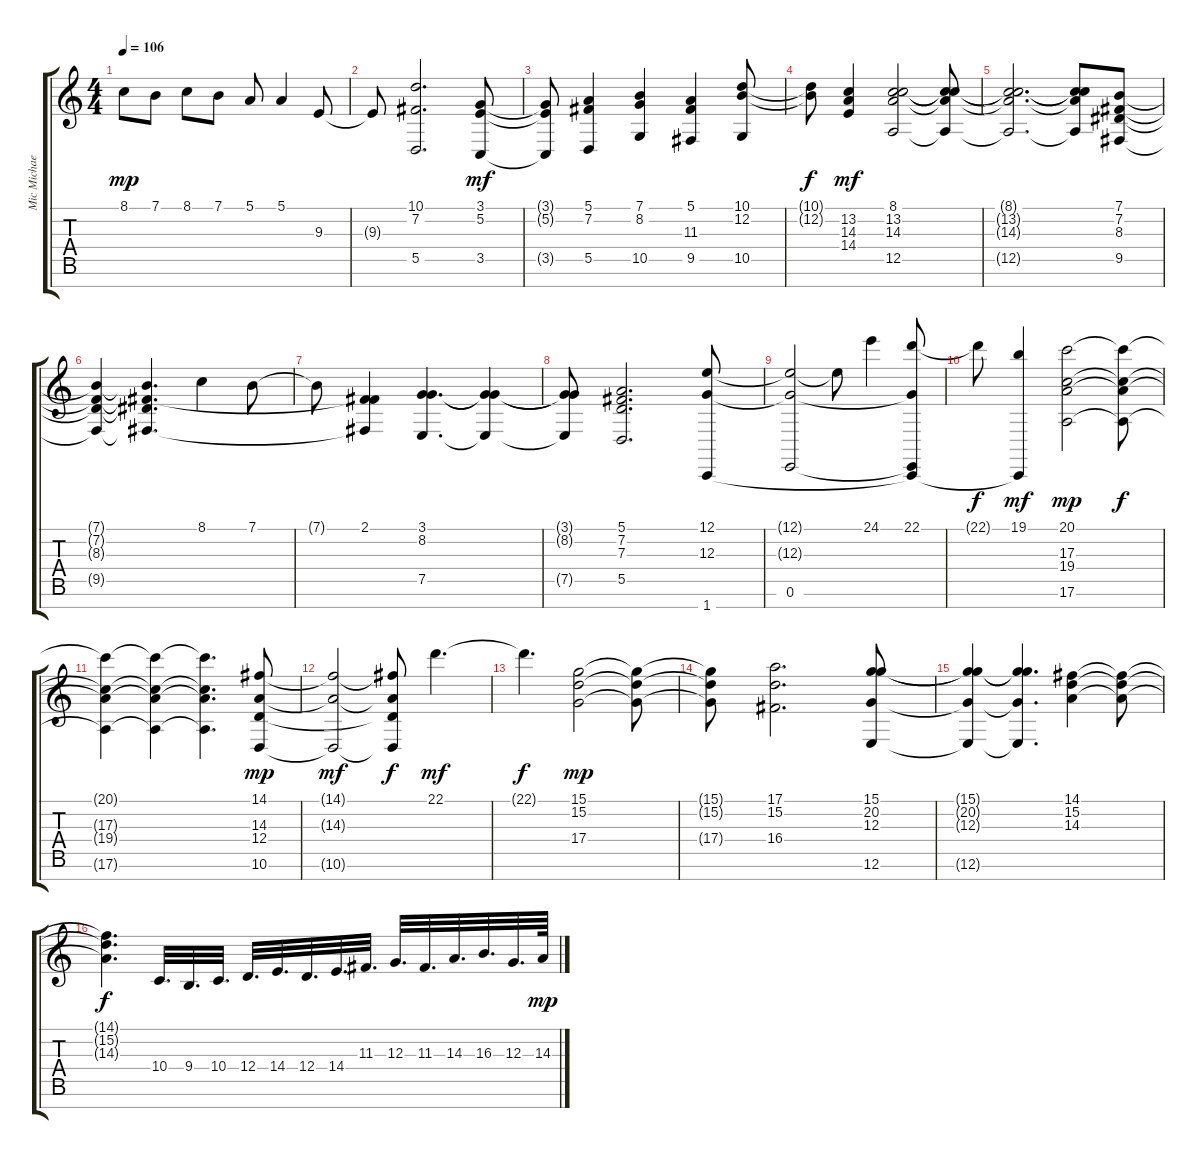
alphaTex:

\track ("Mic Michaeli - Stings" "Mic Michae") {instrument stringensemble1}
\staff {score tabs}
\tuning (E4 B3 G3 D3 A2 E2 B1) {hide}
\ts (4 4)
\tempo 106
\clef g2
\ks c
8.1.8{dy mp} 7.1.8 8.1.8 7.1.8 5.1.8 5.1.4 9.3.8 |
9.3{t}.8 (10.1 7.2 5.5).2{d} (3.1 5.2 3.5).8{dy mf} |
(3.1{t} 5.2{t} 3.5{t}).8 (5.1 7.2 5.5).4 (7.1 8.2 10.5).4 (5.1 11.3 9.5).4 (10.1 12.2 10.5).8 |
(10.1{t} 12.2{t}).8{dy f} (13.2 14.3 14.4).4{dy mf} (8.1 13.2 14.3 12.5).2 (8.1{t} 13.2{t} 14.3{t} 12.5{t}).8 |
(8.1{t} 13.2{t} 14.3{t} 12.5{t}).2{d} (8.1{t} 13.2{t} 14.3{t} 12.5{t}).8 (7.1 7.2 8.3 9.5).8 |
(7.1{t} 7.2{t} 8.3{t} 9.5{t}).4 (7.1{t} 7.2{t} 8.3{t} 9.5{t}).4{d} 8.1.4 7.1.8 |
7.1{t}.8 (2.1 7.2{t} 9.5{t}).4 (3.1 8.2 7.5).4{d} (3.1{t} 8.2{t} 7.5{t}).4 |
(3.1{t} 8.2{t} 7.5{t}).8 (5.1 7.2 7.3 5.5).2{d} (12.1 12.3 1.7).8 |
(12.1{t} 12.3{t} 0.6).2 12.1{t}.8 24.1.4 (22.1 12.3{t} 0.6{t} 1.7{t}).8 |
22.1{t}.8{dy f} (19.1 1.7{t}).4{dy mf} (20.1 17.3 19.4 17.6).2{dy mp} (20.1{t} 17.3{t} 19.4{t} 17.6{t}).8{dy f} |
(20.1{t} 17.3{t} 19.4{t} 17.6{t}).4 (20.1{t} 17.3{t} 19.4{t} 17.6{t}).4 (20.1{t} 17.3{t} 19.4{t} 17.6{t}).4{d} (14.1 14.3 12.4 10.6).8{dy mp} |
(14.1{t} 14.3{t} 10.6{t}).2{dy mf} (14.1{t} 14.3{t} 12.4{t} 10.6{t}).8{dy f} 22.1.4{d dy mf} |
22.1{t}.4{d dy f} (15.1 15.2 17.4).2{dy mp} (15.1{t} 15.2{t} 17.4{t}).8 |
(15.1{t} 15.2{t} 17.4{t}).8 (17.1 15.2 16.4).2{d} (15.1 20.2 12.3 12.6).8 |
(15.1{t} 20.2{t} 12.3{t} 12.6{t}).4 (15.1{t} 20.2{t} 12.3{t} 12.6{t}).4{d} (14.1 15.2 14.3).4 (14.1{t} 15.2{t} 14.3{t}).8 |
(14.1{t} 15.2{t} 14.3{t}).4{d dy f} 10.4.32{d} 9.4.32{d} 10.4.32{d} 12.4.32{d} 14.4.32{d} 12.4.32{d} 14.4.32{d} 11.3.32{d} 12.3.32{d} 11.3.32{d} 14.3.32{d} 16.3.32{d} 12.3.32{d} 14.3.64{dy mp}
